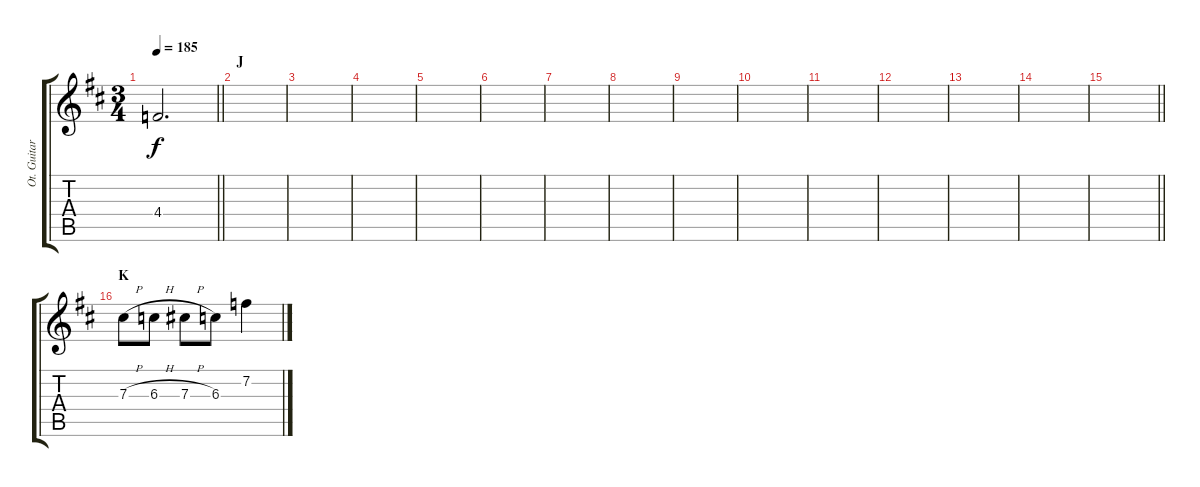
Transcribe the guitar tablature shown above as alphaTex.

\track ("Ot. Guitar 2" "Ot. Guitar") {instrument distortionguitar}
\staff {score tabs}
\tuning (Eb4 Bb3 Gb3 Db3 Ab2 Eb2) {hide}
\ts (3 4)
\tempo 185
\clef g2
\barLineRight lightlight
\ks d
4.4{t}.2{d dy f} |
\section ("" "J")
|
|
|
|
|
|
|
|
|
|
|
|
|
\barLineRight lightlight
|
\section ("" "K")
7.3{h}.8 6.3{h}.8 7.3{h}.8 6.3.8 7.2.4
